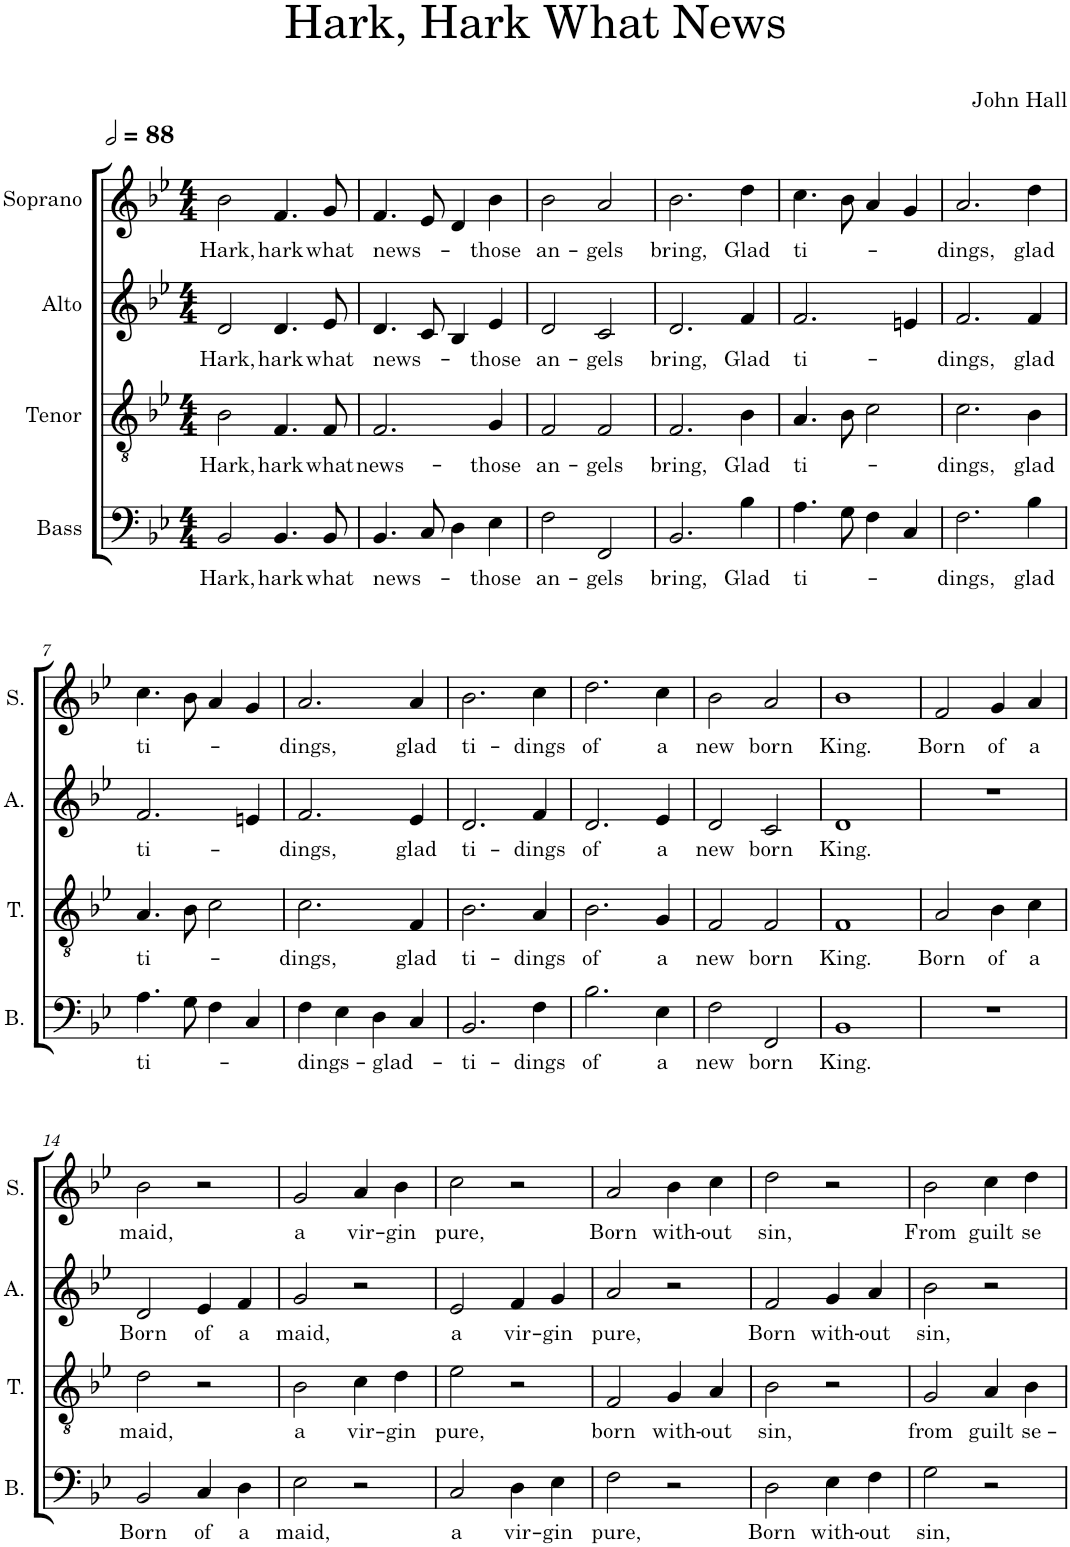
**kern	**text	**kern	**text	**kern	**text	**kern	**text
*part4	*part4	*part3	*part3	*part2	*part2	*part1	*part1
*staff4	*staff4	*staff3	*staff3	*staff2	*staff2	*staff1	*staff1
*I"Bass	*	*I"Tenor	*	*I"Alto	*	*I"Soprano	*
*I'B.	*	*I'T.	*	*I'A.	*	*I'S.	*
*clefF4	*	*clefGv2	*	*clefG2	*	*clefG2	*
*k[b-e-]	*	*k[b-e-]	*	*k[b-e-]	*	*k[b-e-]	*
*M4/4	*	*M4/4	*	*M4/4	*	*M4/4	*
*MM176	*	*MM176	*	*MM176	*	*MM176	*
=1	=1	=1	=1	=1	=1	=1	=1
!	!LO:LY:b	!	!LO:LY:b	!	!LO:LY:b	!	!LO:LY:b
2BB-/	Hark,	2B-\	Hark,	2d/	Hark,	2b-\	Hark,
!	!LO:LY:b	!	!LO:LY:b	!	!LO:LY:b	!	!LO:LY:b
4.BB-/	hark	4.F/	hark	4.d/	hark	4.f/	hark
!	!LO:LY:b	!	!LO:LY:b	!	!LO:LY:b	!	!LO:LY:b
8BB-/	what	8F/	what	8e-/	what	8g/	what
=2	=2	=2	=2	=2	=2	=2	=2
!	!LO:LY:b	!	!LO:LY:b	!	!LO:LY:b	!	!LO:LY:b
4.BB-/	news-	2.F/	news-	4.d/	news-	4.f/	news-
8C/	.	.	.	8c/	.	8e-/	.
4D\	.	.	.	4B-/	.	4d/	.
!	!LO:LY:b	!	!LO:LY:b	!	!LO:LY:b	!	!LO:LY:b
4E-\	those	4G/	-those	4e-/	those	4b-\	those
=3	=3	=3	=3	=3	=3	=3	=3
!	!LO:LY:b	!	!LO:LY:b	!	!LO:LY:b	!	!LO:LY:b
2F\	an-	2F/	an-	2d/	an-	2b-\	an-
!	!LO:LY:b	!	!LO:LY:b	!	!LO:LY:b	!	!LO:LY:b
2FF/	-gels	2F/	-gels	2c/	-gels	2a/	-gels
=4	=4	=4	=4	=4	=4	=4	=4
!	!LO:LY:b	!	!LO:LY:b	!	!LO:LY:b	!	!LO:LY:b
2.BB-/	bring,	2.F/	bring,	2.d/	bring,	2.b-\	bring,
!	!LO:LY:b	!	!LO:LY:b	!	!LO:LY:b	!	!LO:LY:b
4B-\	Glad	4B-\	Glad	4f/	Glad	4dd\	Glad
=5	=5	=5	=5	=5	=5	=5	=5
!	!LO:LY:b	!	!LO:LY:b	!	!LO:LY:b	!	!LO:LY:b
4.A\	ti-	4.A/	ti-	2.f/	ti-	4.cc\	ti-
8G\	.	8B-\	.	.	.	8b-\	.
4F\	.	2c\	.	.	.	4a/	.
4C/	.	.	.	4en/	.	4g/	.
=6	=6	=6	=6	=6	=6	=6	=6
!	!LO:LY:b	!	!LO:LY:b	!	!LO:LY:b	!	!LO:LY:b
2.F\	dings,	2.c\	dings,	2.f/	dings,	2.a/	dings,
!	!LO:LY:b	!	!LO:LY:b	!	!LO:LY:b	!	!LO:LY:b
4B-\	glad	4B-\	glad	4f/	glad	4dd\	glad
!!LO:LB:g=z
=7	=7	=7	=7	=7	=7	=7	=7
!	!LO:LY:b	!	!LO:LY:b	!	!LO:LY:b	!	!LO:LY:b
4.A\	ti-	4.A/	ti-	2.f/	ti-	4.cc\	ti-
8G\	.	8B-\	.	.	.	8b-\	.
4F\	.	2c\	.	.	.	4a/	.
4C/	.	.	.	4en/	.	4g/	.
=8	=8	=8	=8	=8	=8	=8	=8
!	!LO:LY:b	!	!LO:LY:b	!	!LO:LY:b	!	!LO:LY:b
4F\	dings-	2.c\	dings,	2.f/	dings,	2.a/	dings,
4E-\	.	.	.	.	.	.	.
!	!LO:LY:b	!	!	!	!	!	!
4D\	glad-	.	.	.	.	.	.
!	!	!	!LO:LY:b	!	!LO:LY:b	!	!LO:LY:b
4C/	.	4F/	glad	4e-/	glad	4a/	glad
=9	=9	=9	=9	=9	=9	=9	=9
!	!LO:LY:b	!	!LO:LY:b	!	!LO:LY:b	!	!LO:LY:b
2.BB-/	ti-	2.B-\	ti-	2.d/	ti-	2.b-\	ti-
!	!LO:LY:b	!	!LO:LY:b	!	!LO:LY:b	!	!LO:LY:b
4F\	-dings	4A/	-dings	4f/	-dings	4cc\	-dings
=10	=10	=10	=10	=10	=10	=10	=10
!	!LO:LY:b	!	!LO:LY:b	!	!LO:LY:b	!	!LO:LY:b
2.B-\	of	2.B-\	of	2.d/	of	2.dd\	of
!	!LO:LY:b	!	!LO:LY:b	!	!LO:LY:b	!	!LO:LY:b
4E-\	a	4G/	a	4e-/	a	4cc\	a
=11	=11	=11	=11	=11	=11	=11	=11
!	!LO:LY:b	!	!LO:LY:b	!	!LO:LY:b	!	!LO:LY:b
2F\	new	2F/	new	2d/	new	2b-\	new
!	!LO:LY:b	!	!LO:LY:b	!	!LO:LY:b	!	!LO:LY:b
2FF/	born	2F/	born	2c/	born	2a/	born
=12	=12	=12	=12	=12	=12	=12	=12
!	!LO:LY:b	!	!LO:LY:b	!	!LO:LY:b	!	!LO:LY:b
1BB-	King.	1F	King.	1d	King.	1b-	King.
=13	=13	=13	=13	=13	=13	=13	=13
!	!	!	!LO:LY:b	!	!	!	!LO:LY:b
1r	.	2A/	Born	1r	.	2f/	Born
!	!	!	!LO:LY:b	!	!	!	!LO:LY:b
.	.	4B-\	of	.	.	4g/	of
!	!	!	!LO:LY:b	!	!	!	!LO:LY:b
.	.	4c\	a	.	.	4a/	a
!!LO:LB:g=z
=14	=14	=14	=14	=14	=14	=14	=14
!	!LO:LY:b	!	!LO:LY:b	!	!LO:LY:b	!	!LO:LY:b
2BB-/	Born	2d\	maid,	2d/	Born	2b-\	maid,
!	!LO:LY:b	!	!	!	!LO:LY:b	!	!
4C/	of	2r	.	4e-/	of	2r	.
!	!LO:LY:b	!	!	!	!LO:LY:b	!	!
4D\	a	.	.	4f/	a	.	.
=15	=15	=15	=15	=15	=15	=15	=15
!	!LO:LY:b	!	!LO:LY:b	!	!LO:LY:b	!	!LO:LY:b
2E-\	maid,	2B-\	a	2g/	maid,	2g/	a
!	!	!	!LO:LY:b	!	!	!	!LO:LY:b
2r	.	4c\	vir-	2r	.	4a/	vir-
!	!	!	!LO:LY:b	!	!	!	!LO:LY:b
.	.	4d\	-gin	.	.	4b-\	-gin
=16	=16	=16	=16	=16	=16	=16	=16
!	!LO:LY:b	!	!LO:LY:b	!	!LO:LY:b	!	!LO:LY:b
2C/	a	2e-\	pure,	2e-/	a	2cc\	pure,
!	!LO:LY:b	!	!	!	!LO:LY:b	!	!
4D\	vir-	2r	.	4f/	vir-	2r	.
!	!LO:LY:b	!	!	!	!LO:LY:b	!	!
4E-\	-gin	.	.	4g/	-gin	.	.
=17	=17	=17	=17	=17	=17	=17	=17
!	!LO:LY:b	!	!LO:LY:b	!	!LO:LY:b	!	!LO:LY:b
2F\	pure,	2F/	born	2a/	pure,	2a/	Born
!	!	!	!LO:LY:b	!	!	!	!LO:LY:b
2r	.	4G/	with-	2r	.	4b-\	with-
!	!	!	!LO:LY:b	!	!	!	!LO:LY:b
.	.	4A/	-out	.	.	4cc\	-out
=18	=18	=18	=18	=18	=18	=18	=18
!	!LO:LY:b	!	!LO:LY:b	!	!LO:LY:b	!	!LO:LY:b
2D\	Born	2B-\	sin,	2f/	Born	2dd\	sin,
!	!LO:LY:b	!	!	!	!LO:LY:b	!	!
4E-\	with-	2r	.	4g/	with-	2r	.
!	!LO:LY:b	!	!	!	!LO:LY:b	!	!
4F\	-out	.	.	4a/	-out	.	.
=19	=19	=19	=19	=19	=19	=19	=19
!	!LO:LY:b	!	!LO:LY:b	!	!LO:LY:b	!	!LO:LY:b
2G\	sin,	2G/	from	2b-\	sin,	2b-\	From
!	!	!	!LO:LY:b	!	!	!	!LO:LY:b
2r	.	4A/	guilt	2r	.	4cc\	guilt
!	!	!	!LO:LY:b	!	!	!	!LO:LY:b
.	.	4B-\	se-	.	.	4dd\	se
=	=	=	=	=	=	=	=
*-	*-	*-	*-	*-	*-	*-	*-
